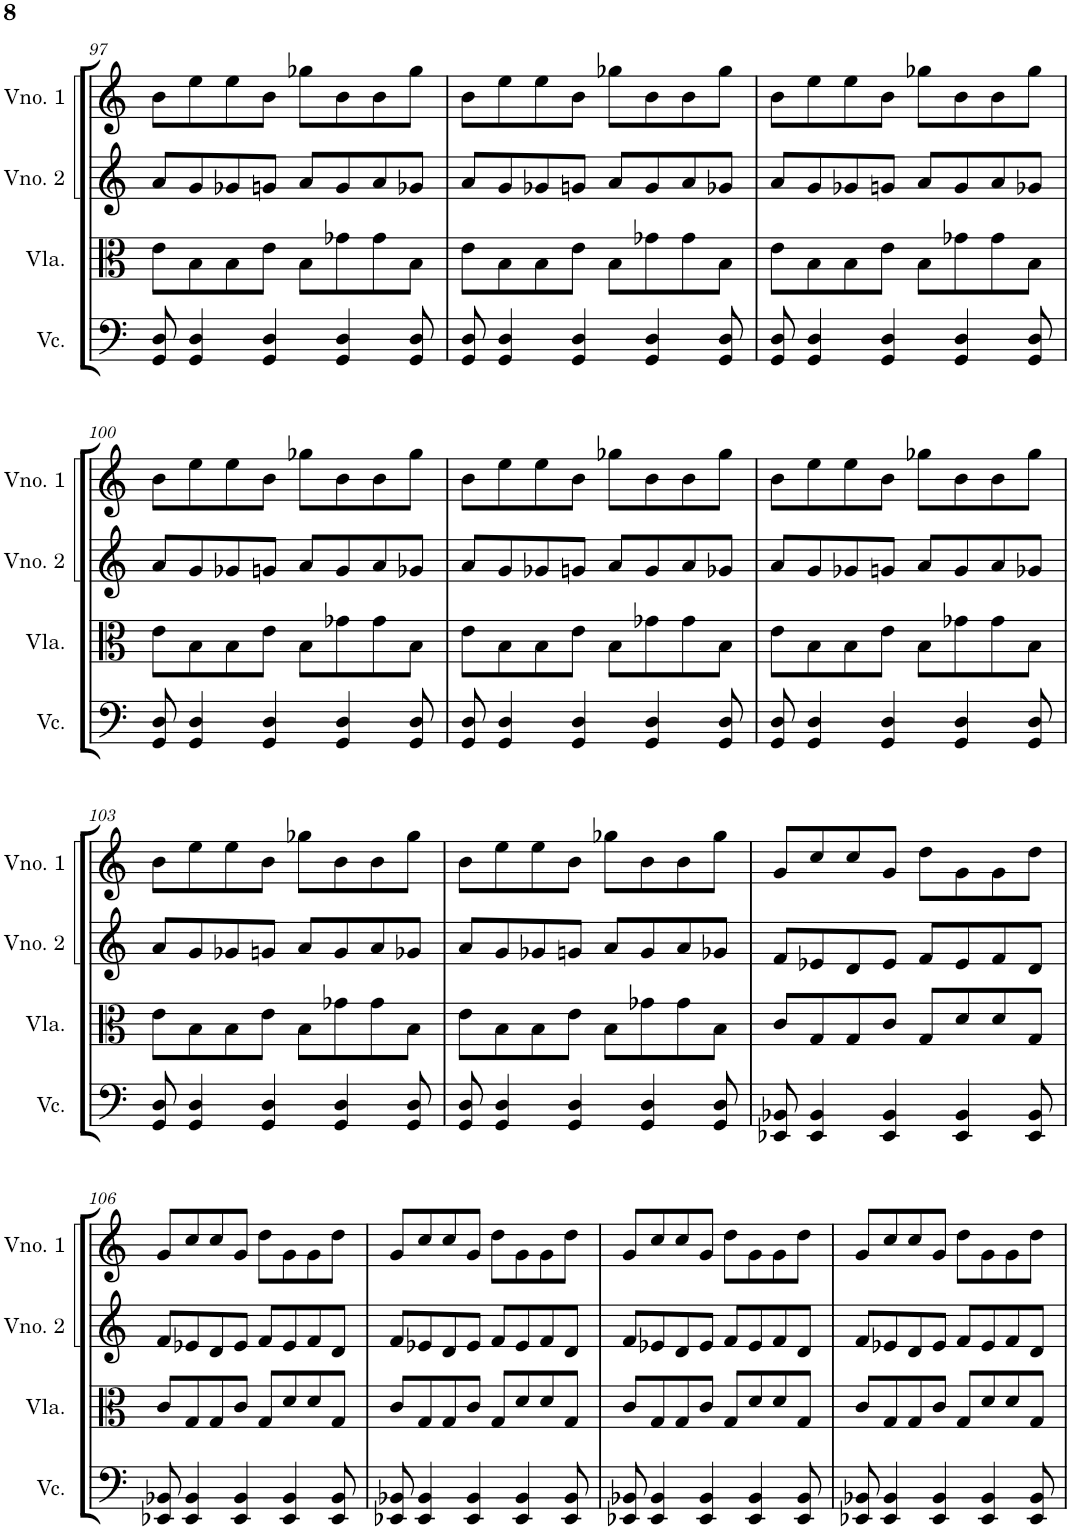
**kern	**kern	**kern	**kern
*part4	*part3	*part2	*part1
*staff4	*staff3	*staff2	*staff1
*I"Violoncelo	*I"Viola	*I"Violino 2	*I"Violino 1
*I'Vc.	*I'Vla.	*I'Vno. 2	*I'Vno. 1
!!LO:PB:g=z
*clefF4	*clefC3	*clefG2	*clefG2
*k[]	*k[]	*k[]	*k[]
*M4/4	*M4/4	*M4/4	*M4/4
=97	=97	=97	=97
8GG/ 8D/	8e\L	8a/L	8b\L
4GG/ 4D/	8B\	8g/	8ee\
.	8B\	8g-X/	8ee\
4GG/ 4D/	8e\J	8gn/J	8b\J
.	8B\L	8a/L	8gg-X\L
4GG/ 4D/	8g-X\	8g/	8b\
.	8g-\	8a/	8b\
8GG/ 8D/	8B\J	8g-X/J	8gg-\J
=98	=98	=98	=98
8GG/ 8D/	8e\L	8a/L	8b\L
4GG/ 4D/	8B\	8g/	8ee\
.	8B\	8g-X/	8ee\
4GG/ 4D/	8e\J	8gn/J	8b\J
.	8B\L	8a/L	8gg-X\L
4GG/ 4D/	8g-X\	8g/	8b\
.	8g-\	8a/	8b\
8GG/ 8D/	8B\J	8g-X/J	8gg-\J
=99	=99	=99	=99
8GG/ 8D/	8e\L	8a/L	8b\L
4GG/ 4D/	8B\	8g/	8ee\
.	8B\	8g-X/	8ee\
4GG/ 4D/	8e\J	8gn/J	8b\J
.	8B\L	8a/L	8gg-X\L
4GG/ 4D/	8g-X\	8g/	8b\
.	8g-\	8a/	8b\
8GG/ 8D/	8B\J	8g-X/J	8gg-\J
!!LO:LB:g=z
=100	=100	=100	=100
8GG/ 8D/	8e\L	8a/L	8b\L
4GG/ 4D/	8B\	8g/	8ee\
.	8B\	8g-X/	8ee\
4GG/ 4D/	8e\J	8gn/J	8b\J
.	8B\L	8a/L	8gg-X\L
4GG/ 4D/	8g-X\	8g/	8b\
.	8g-\	8a/	8b\
8GG/ 8D/	8B\J	8g-X/J	8gg-\J
=101	=101	=101	=101
8GG/ 8D/	8e\L	8a/L	8b\L
4GG/ 4D/	8B\	8g/	8ee\
.	8B\	8g-X/	8ee\
4GG/ 4D/	8e\J	8gn/J	8b\J
.	8B\L	8a/L	8gg-X\L
4GG/ 4D/	8g-X\	8g/	8b\
.	8g-\	8a/	8b\
8GG/ 8D/	8B\J	8g-X/J	8gg-\J
=102	=102	=102	=102
8GG/ 8D/	8e\L	8a/L	8b\L
4GG/ 4D/	8B\	8g/	8ee\
.	8B\	8g-X/	8ee\
4GG/ 4D/	8e\J	8gn/J	8b\J
.	8B\L	8a/L	8gg-X\L
4GG/ 4D/	8g-X\	8g/	8b\
.	8g-\	8a/	8b\
8GG/ 8D/	8B\J	8g-X/J	8gg-\J
!!LO:LB:g=z
=103	=103	=103	=103
8GG/ 8D/	8e\L	8a/L	8b\L
4GG/ 4D/	8B\	8g/	8ee\
.	8B\	8g-X/	8ee\
4GG/ 4D/	8e\J	8gn/J	8b\J
.	8B\L	8a/L	8gg-X\L
4GG/ 4D/	8g-X\	8g/	8b\
.	8g-\	8a/	8b\
8GG/ 8D/	8B\J	8g-X/J	8gg-\J
=104	=104	=104	=104
8GG/ 8D/	8e\L	8a/L	8b\L
4GG/ 4D/	8B\	8g/	8ee\
.	8B\	8g-X/	8ee\
4GG/ 4D/	8e\J	8gn/J	8b\J
.	8B\L	8a/L	8gg-X\L
4GG/ 4D/	8g-X\	8g/	8b\
.	8g-\	8a/	8b\
8GG/ 8D/	8B\J	8g-X/J	8gg-\J
=105	=105	=105	=105
8EE-X/ 8BB-X/	8c/L	8f/L	8g/L
4EE-/ 4BB-/	8G/	8e-X/	8cc/
.	8G/	8d/	8cc/
4EE-/ 4BB-/	8c/J	8e-/J	8g/J
.	8G/L	8f/L	8dd\L
4EE-/ 4BB-/	8d/	8e-/	8g\
.	8d/	8f/	8g\
8EE-/ 8BB-/	8G/J	8d/J	8dd\J
!!LO:LB:g=z
=106	=106	=106	=106
8EE-X/ 8BB-X/	8c/L	8f/L	8g/L
4EE-/ 4BB-/	8G/	8e-X/	8cc/
.	8G/	8d/	8cc/
4EE-/ 4BB-/	8c/J	8e-/J	8g/J
.	8G/L	8f/L	8dd\L
4EE-/ 4BB-/	8d/	8e-/	8g\
.	8d/	8f/	8g\
8EE-/ 8BB-/	8G/J	8d/J	8dd\J
=107	=107	=107	=107
8EE-X/ 8BB-X/	8c/L	8f/L	8g/L
4EE-/ 4BB-/	8G/	8e-X/	8cc/
.	8G/	8d/	8cc/
4EE-/ 4BB-/	8c/J	8e-/J	8g/J
.	8G/L	8f/L	8dd\L
4EE-/ 4BB-/	8d/	8e-/	8g\
.	8d/	8f/	8g\
8EE-/ 8BB-/	8G/J	8d/J	8dd\J
=108	=108	=108	=108
8EE-X/ 8BB-X/	8c/L	8f/L	8g/L
4EE-/ 4BB-/	8G/	8e-X/	8cc/
.	8G/	8d/	8cc/
4EE-/ 4BB-/	8c/J	8e-/J	8g/J
.	8G/L	8f/L	8dd\L
4EE-/ 4BB-/	8d/	8e-/	8g\
.	8d/	8f/	8g\
8EE-/ 8BB-/	8G/J	8d/J	8dd\J
=109	=109	=109	=109
8EE-X/ 8BB-X/	8c/L	8f/L	8g/L
4EE-/ 4BB-/	8G/	8e-X/	8cc/
.	8G/	8d/	8cc/
4EE-/ 4BB-/	8c/J	8e-/J	8g/J
.	8G/L	8f/L	8dd\L
4EE-/ 4BB-/	8d/	8e-/	8g\
.	8d/	8f/	8g\
8EE-/ 8BB-/	8G/J	8d/J	8dd\J
=	=	=	=
*-	*-	*-	*-
